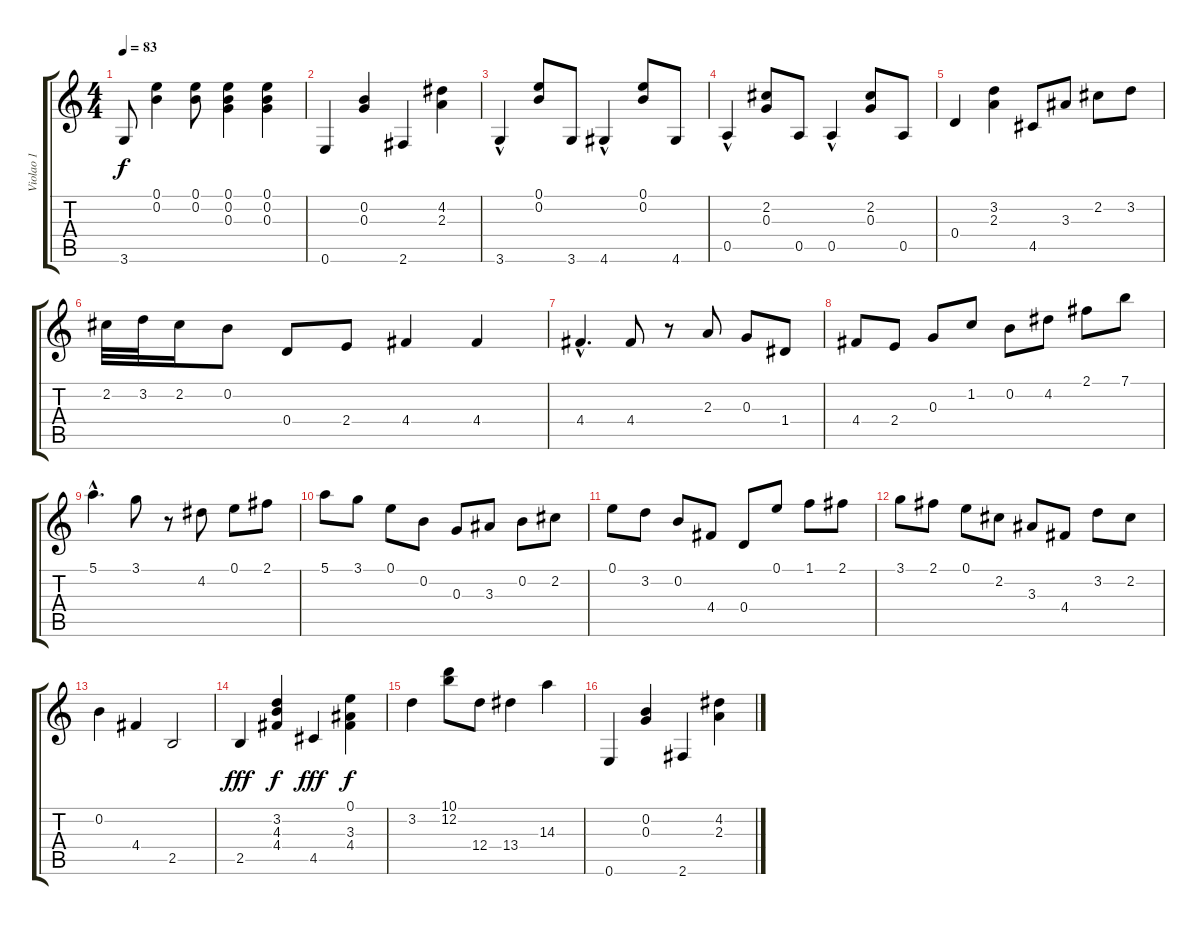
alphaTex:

\track ("Violao 1" "Violao 1") {instrument acousticguitarnylon}
\staff {score tabs}
\tuning (E4 B3 G3 D3 A2 E2) {hide}
\ts (4 4)
\tempo 83
\clef g2
\ks c
3.6.8{dy f} (0.1 0.2).4 (0.1 0.2).8 (0.1 0.2 0.3).4 (0.1 0.2 0.3).4 |
0.6.4 (0.2 0.3).4 2.6.4 (4.2 2.3).4 |
3.6{hac}.4 (0.1 0.2).8 3.6.8 4.6{hac}.4 (0.1 0.2).8 4.6.8 |
0.5{hac}.4 (2.2 0.3).8 0.5.8 0.5{hac}.4 (2.2 0.3).8 0.5.8 |
0.4.4 (3.2 2.3).4 4.5.8 3.3.8 2.2.8 3.2.8 |
2.2.32 3.2.32 2.2.16 0.2.8 0.4.8 2.4.8 4.4.4 4.4.4 |
4.4{hac}.4{d} 4.4.8 r.8 2.3.8 0.3.8 1.4.8 |
4.4.8 2.4.8 0.3.8 1.2.8 0.2.8 4.2.8 2.1.8 7.1.8 |
5.1{hac}.4{d} 3.1.8 r.8 4.2.8 0.1.8 2.1.8 |
5.1.8 3.1.8 0.1.8 0.2.8 0.3.8 3.3.8 0.2.8 2.2.8 |
0.1.8 3.2.8 0.2.8 4.4.8 0.4.8 0.1.8 1.1.8 2.1.8 |
3.1.8 2.1.8 0.1.8 2.2.8 3.3.8 4.4.8 3.2.8 2.2.8 |
0.2.4 4.4.4 2.5.2 |
2.5.4{dy fff} (3.2 4.3 4.4).4{dy f} 4.5.4{dy fff} (0.1 3.3 4.4).4{dy f} |
3.2.4 (10.1 12.2).8 12.4.8 13.4.4 14.3.4 |
0.6.4 (0.2 0.3).4 2.6.4 (4.2 2.3).4
